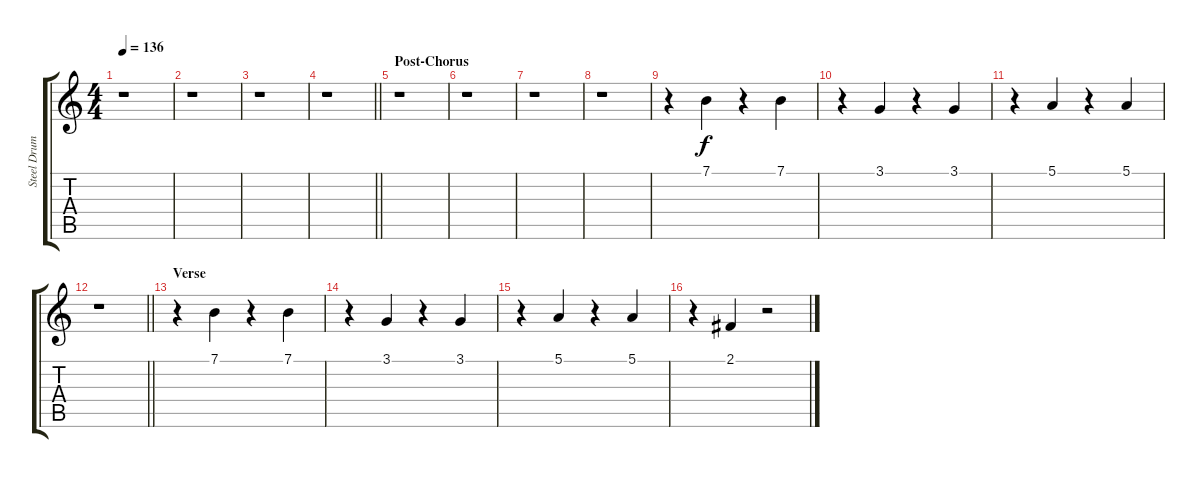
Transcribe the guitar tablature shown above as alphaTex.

\track ("Steel Drums" "Steel Drum") {instrument steeldrums}
\staff {score tabs}
\tuning (E4 B3 G3 D3 A2 E2) {hide}
\ts (4 4)
\tempo 136
\clef g2
\ks c
r.1{dy f} |
r.1 |
r.1 |
\barLineRight lightlight
r.1 |
\section ("" "Post-Chorus")
r.1 |
r.1 |
r.1 |
r.1 |
r.4 7.1.4 r.4 7.1.4 |
r.4 3.1.4 r.4 3.1.4 |
r.4 5.1.4 r.4 5.1.4 |
\barLineRight lightlight
r.1 |
\section ("" "Verse")
r.4 7.1.4 r.4 7.1.4 |
r.4 3.1.4 r.4 3.1.4 |
r.4 5.1.4 r.4 5.1.4 |
r.4 2.1.4 r.2
